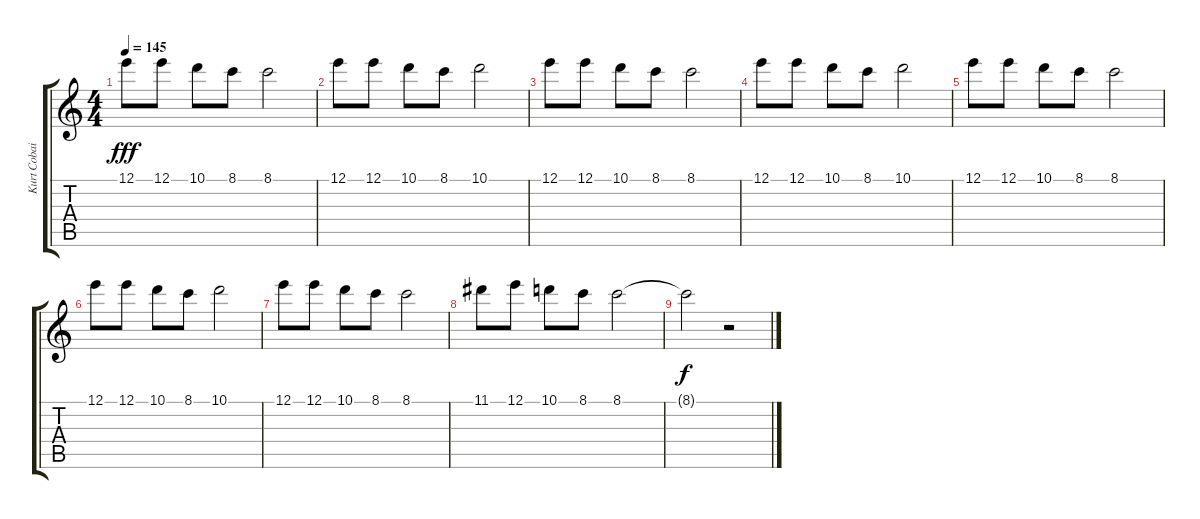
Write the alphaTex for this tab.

\track ("Kurt Cobain - Back Vocal" "Kurt Cobai") {instrument overdrivenguitar}
\staff {score tabs}
\tuning (E4 B3 G3 D3 A2 E2) {hide}
\ts (4 4)
\tempo 145
\clef g2
\ks c
12.1.8{dy fff} 12.1.8 10.1.8 8.1.8 8.1.2 |
12.1.8 12.1.8 10.1.8 8.1.8 10.1.2 |
12.1.8 12.1.8 10.1.8 8.1.8 8.1.2 |
12.1.8 12.1.8 10.1.8 8.1.8 10.1.2 |
12.1.8 12.1.8 10.1.8 8.1.8 8.1.2 |
12.1.8 12.1.8 10.1.8 8.1.8 10.1.2 |
12.1.8 12.1.8 10.1.8 8.1.8 8.1.2 |
11.1.8 12.1.8 10.1.8 8.1.8 8.1.2 |
8.1{t}.2{dy f} r.2
